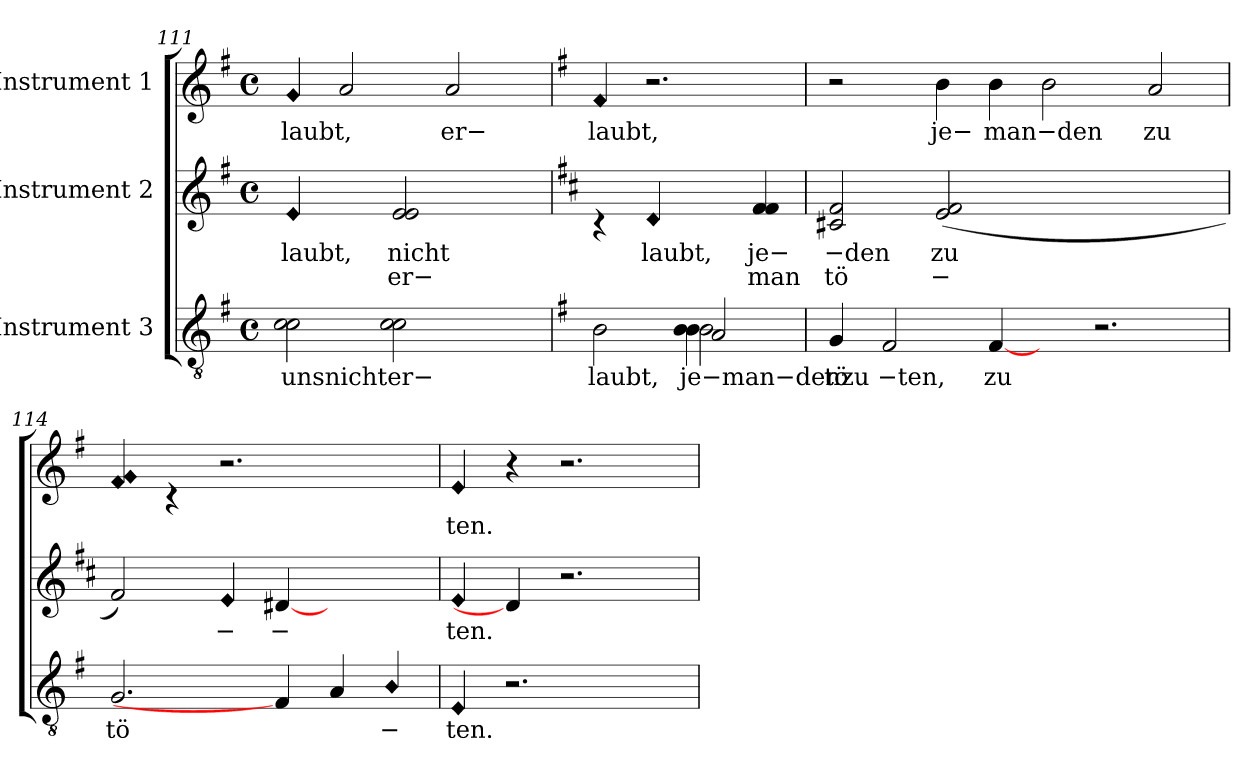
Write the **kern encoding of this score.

**kern	**text	**kern	**text	**text	**kern	**text
*part3	*part3	*part2	*part2	*part2	*part1	*part1
*staff3	*staff3	*staff2	*staff2	*staff2	*staff1	*staff1
*I"Instrument 3	*	*I"Instrument 2	*	*	*I"Instrument 1	*
*clefGv2	*	*clefG2	*	*	*clefG2	*
*k[f#]	*	*k[f#]	*	*	*k[f#]	*
*G:	*	*G:	*	*	*G:	*
*M4/4	*	*M4/4	*	*	*M4/4	*
*met(c)	*	*met(c)	*	*	*met(c)	*
=111	=111	=111	=111	=111	=111	=111
!	!LO:LY:b:cj	!LO:N:head=diamond	!LO:LY:b:rj	!LO:LY:b:rj	!LO:N:head=diamond	!LO:LY:b:cj
2c\ 2c\	unsnicht	4e/	laubt,	.	4g/	laubt,
.	.	4ryy	.	.	2a/	.
!	!LO:LY:b:cj	!	!LO:LY:b:rj	!LO:LY:b:rj	!	!
2c\ 2c\	er−	2e/ 2e/	nicht	er−	.	.
!	!	!	!	!	!	!LO:LY:b:cj
.	.	.	.	.	2a/	er−
4ryy	.	4ryy	.	.	.	.
!!LO:PB:g=z
=112	=112	=112	=112	=112	=112	=112
*	*	*k[f#c#]	*	*	*	*
*	*	*D:	*	*	*	*
!	!LO:LY:b:cj	!	!	!	!LO:N:head=diamond	!LO:LY:b:cj
*^	*	*	*	*	*	*
*	*^	*	*	*	*	*	*
2B\	2ryy	2ryy	laubt,	4rc	.	.	4f#/	laubt,
!	!	!	!	!LO:N:head=diamond	!LO:LY:b:rj	!LO:LY:b:rj	!	!
.	.	.	.	4d/	laubt,	.	2.r	.
!	!	!	!LO:LY:b:cj	!	!	!	!	!
2B\	2A/	4B\ 4B\	je−man−denzu	4ryy	.	.	.	.
!	!	!	!	!	!LO:LY:b:rj	!LO:LY:b:rj	!	!
.	.	4ryy	.	4f#/ 4f#/	je−	man	.	.
=113	=113	=113	=113	=113	=113	=113	=113	=113
!LO:N:head=diamond	!	!	!LO:LY:b:cj	!	!LO:LY:b:rj	!LO:LY:b:rj	!	!
*v	*v	*v	*	*	*	*	*	*
4G/	tö	2f#/ 2c#X/	−den	tö	2r	.
!	!LO:LY:b:cj	!	!	!	!	!
2F#/	−ten,	.	.	.	.	.
!	!	!	!LO:LY:b:rj	!LO:LY:b:rj	!	!LO:LY:b:cj
.	.	(<2e/ 2f#/	zu	−	4b\	je−
!	!LO:LY:b:cj	!	!	!	!	!LO:LY:b:cj
[4F#/	zu	.	.	.	4b\	man
!	!	!	!	!	!	!LO:LY:b:cj
4ryy	.	1ryy	.	.	2b\	−den
2.r	.	.	.	.	.	.
!	!	!	!	!	!	!LO:LY:b:cj
.	.	.	.	.	2a/	zu
=114	=114	=114	=114	=114	=114	=114
!	!LO:LY:b:cj	!	!LO:LY:b:rj	!	!LO:N:n=1:head=diamond	!
!	!	!	!	!	!LO:N:n=2:head=diamond	!
2.G/	tö	2f#/)	.	.	4g/ 4f#/	.
.	.	.	.	.	4rc	.
!	!	!LO:N:head=diamond	!LO:LY:b:rj	!	!	!
.	.	4e/	−	.	2.r	.
!	!	!	!LO:LY:b:rj	!	!	!
4F#/]	.	[4d#X/	−	.	.	.
!	!LO:LY:b:cj	!	!	!	!	!
4A/	.	2ryy	.	.	.	.
!LO:N:head=diamond	!LO:LY:b:cj	!	!	!	!	!
4B/	−	.	.	.	4ryy	.
=115	=115	=115	=115	=115	=115	=115
!LO:N:head=diamond	!LO:LY:b:cj	!LO:N:head=diamond	!LO:LY:b:rj	!	!LO:N:head=diamond	!LO:LY:b:cj
4E/	ten.	4e/	ten.	.	4e/	ten.
2.r	.	4d#/]	.	.	4r	.
.	.	2.r	.	.	2.r	.
4ryy	.	.	.	.	.	.
=	=	=	=	=	=	=
*-	*-	*-	*-	*-	*-	*-
